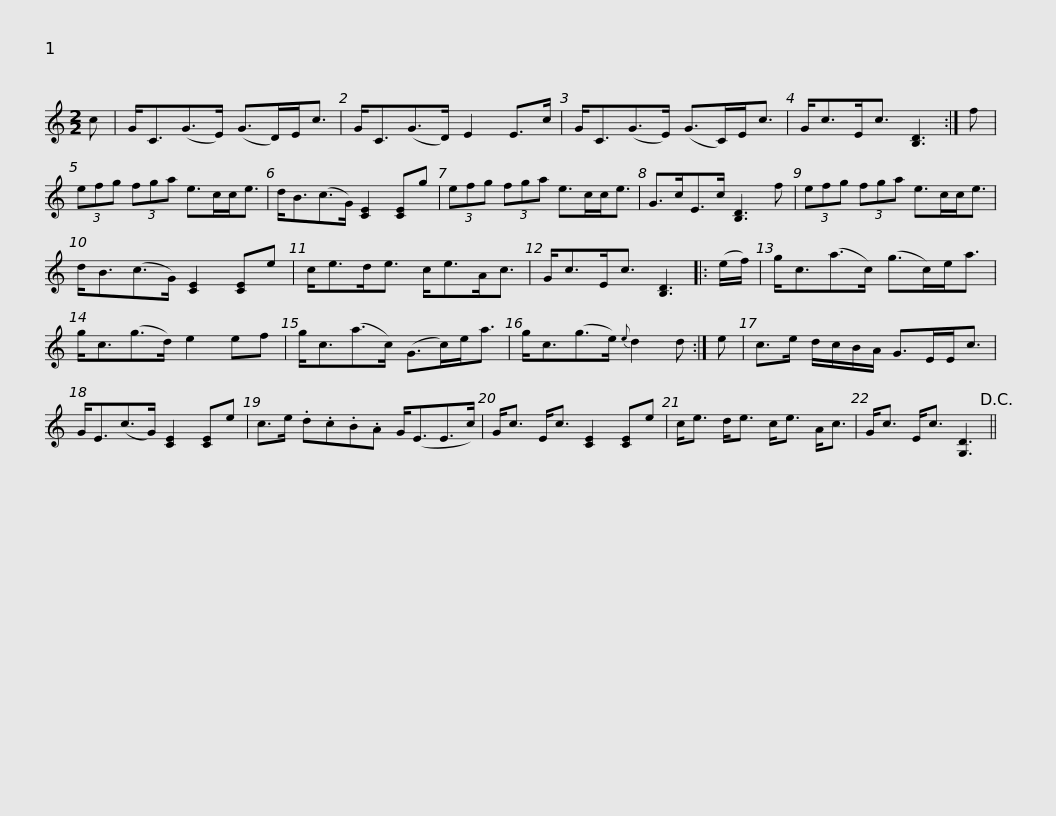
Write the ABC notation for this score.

X:1
L:1/8
M:2/2
I:linebreak $
K:C
V:1 treble
V:1
 c | G<C(G>E) (G>D)E<c | G<C(G>D) E2 E>c | G<C(G>E) (G>C)E<c | G<cE<c [B,D]3 :| %5
 f |$ (3efg (3fga e>cc<e | d<B(c>G) [CE]2 [CE]g | (3efg (3fga e>cc<e | G>cE>c [B,D]3 f |$ %10
 (3efg (3fga e>cc<e | d<B(c>G) [CE]2 [CE]e | c<ed<e c<eA<c | G<cE<c [B,D]3 |: (e/f/) |$ %15
 g<c(a>c) (g>c)e<a | g<c(g>d) e2 ef | g<c(a>c) (G>c)e<a | g<c(g>e){e} d2 d :| e |$ %20
 c>e d/c/B/A/ G>EE<c | G<E(c>G) [CE]2 [CE]e | c>e .d.c.B.A G<(EE>c) | G<c E<c [CE]2 [CE]e |$ c<e d<e c<e A<c | %25
 G<c E<c [G,D]3!D.C.! || %26
